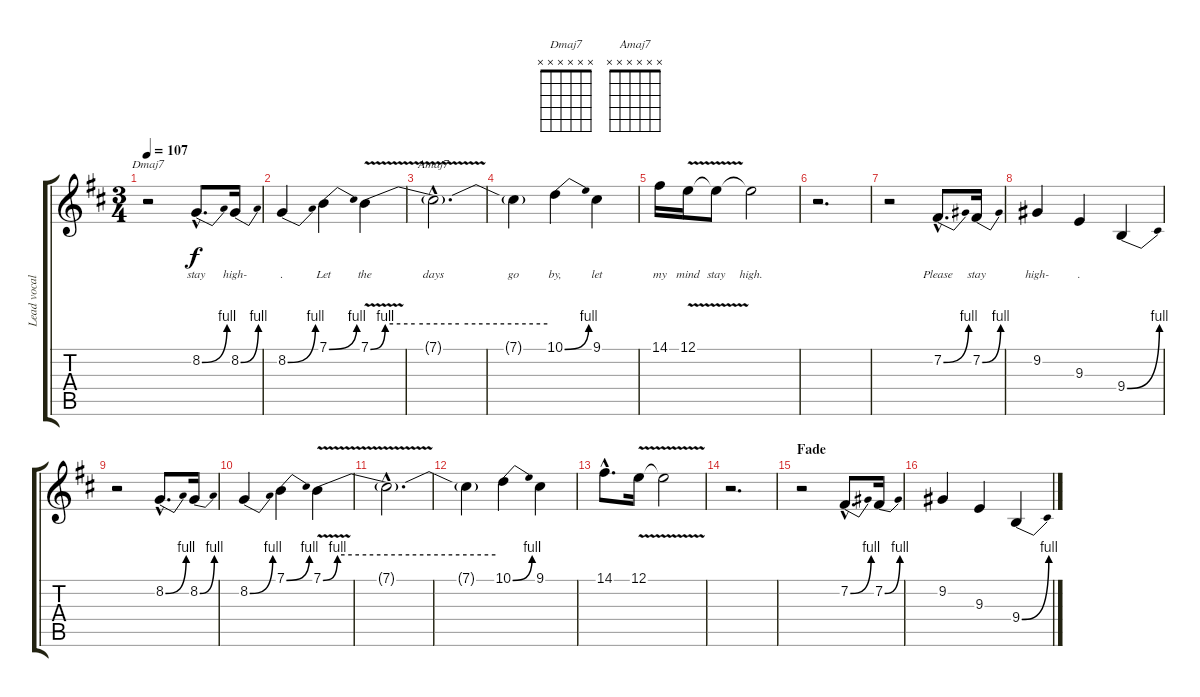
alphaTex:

\track ("Lead vocal" "Lead vocal") {instrument flute}
\staff {score tabs}
\tuning (E4 B3 G3 D3 A2 E2) {hide}
\chord ("Dmaj7" x x x x x x)
\chord ("Amaj7" x x x x x x)
\ts (3 4)
\tempo 107
\clef g2
\ks d
r.2{ch "Dmaj7" dy f} 8.2{be (bend 0 0 60 4) hac}.8{d lyrics (0 "stay") lyrics (1 "") lyrics (2 "") lyrics (3 "") lyrics (4 "")} 8.2{be (bend 0 0 60 4)}.16{lyrics (0 "high-") lyrics (1 "") lyrics (2 "") lyrics (3 "") lyrics (4 "")} |
8.2{be (bend 0 0 60 4)}.4{lyrics (0 ".") lyrics (1 "") lyrics (2 "") lyrics (3 "") lyrics (4 "")} 7.1{be (bend 0 0 60 4)}.4{lyrics (0 "Let") lyrics (1 "") lyrics (2 "") lyrics (3 "") lyrics (4 "")} 7.1{be (custom 0 0 5 4 15 4 30 4 60 4) v}.4{lyrics (0 "the") lyrics (1 "") lyrics (2 "") lyrics (3 "") lyrics (4 "")} |
7.1{hac t}.2{d ch "Amaj7" lyrics (0 "days") lyrics (1 "") lyrics (2 "") lyrics (3 "") lyrics (4 "")} |
7.1{t}.4{lyrics (0 "go") lyrics (1 "") lyrics (2 "") lyrics (3 "") lyrics (4 "")} 10.1{be (bend 0 0 60 4)}.4{lyrics (0 "by,") lyrics (1 "") lyrics (2 "") lyrics (3 "") lyrics (4 "")} 9.1.4{lyrics (0 "let") lyrics (1 "") lyrics (2 "") lyrics (3 "") lyrics (4 "")} |
14.1.16{lyrics (0 "my") lyrics (1 "") lyrics (2 "") lyrics (3 "") lyrics (4 "")} 12.1{v}.16{lyrics (0 "mind") lyrics (1 "") lyrics (2 "") lyrics (3 "") lyrics (4 "")} 12.1{t}.8{lyrics (0 "stay") lyrics (1 "") lyrics (2 "") lyrics (3 "") lyrics (4 "")} 12.1{t}.2{lyrics (0 "high.") lyrics (1 "") lyrics (2 "") lyrics (3 "") lyrics (4 "")} |
r.2{d} |
r.2 7.2{be (bend 0 0 60 4) hac}.8{d lyrics (0 "Please") lyrics (1 "") lyrics (2 "") lyrics (3 "") lyrics (4 "")} 7.2{be (bend 0 0 60 4)}.16{lyrics (0 "stay") lyrics (1 "") lyrics (2 "") lyrics (3 "") lyrics (4 "")} |
9.2.4{lyrics (0 "high-") lyrics (1 "") lyrics (2 "") lyrics (3 "") lyrics (4 "")} 9.3.4{lyrics (0 ".") lyrics (1 "") lyrics (2 "") lyrics (3 "") lyrics (4 "")} 9.4{be (bend 0 0 60 4)}.4 |
r.2 8.2{be (bend 0 0 60 4) hac}.8{d} 8.2{be (bend 0 0 60 4)}.16 |
8.2{be (bend 0 0 60 4)}.4 7.1{be (bend 0 0 60 4)}.4 7.1{be (custom 0 0 5 4 15 4 30 4 60 4) v}.4 |
7.1{hac t}.2{d} |
7.1{t}.4 10.1{be (bend 0 0 60 4)}.4 9.1.4 |
14.1{hac}.8{d} 12.1{v}.16 12.1{t}.2 |
r.2{d} |
\section ("" "Fade")
r.2{volume 6} 7.2{be (bend 0 0 60 4) hac}.8{d} 7.2{be (bend 0 0 60 4)}.16 |
9.2.4 9.3.4 9.4{be (bend 0 0 60 4)}.4
